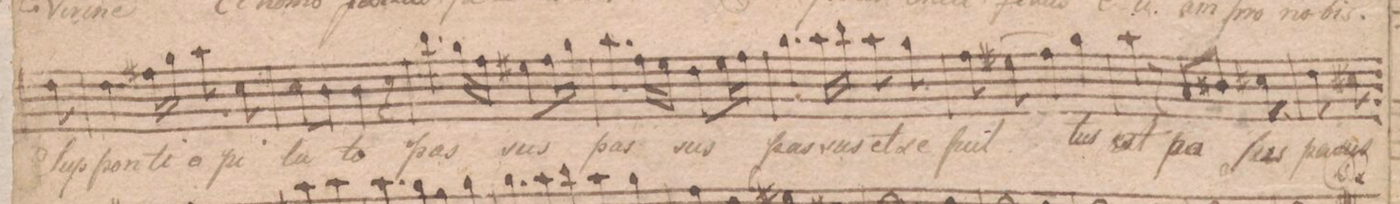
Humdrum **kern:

**kern	**text	**dynam
*I"Baſso.	*	*
*clefF4	*	*
*k[f#c#]	*	*
*met(c|)	*	*
*M3/4	*	*
8F#\	Sub	.
=134	=134	=134
4.F#\	pon-	.
16A#X\LL	-ti-	.
16B\JJ	.	.
8c#\	-o	.
8E\	pi-	.
=135	=135	=135
8E\L	-la-	.
8D\J	.	.
4D\	-to	.
4r	.	.
=136	=136	=136
4.d\	pas-	.
16B\LL	.	.
16A\JJ	.	.
8G#X\L	-sus	.
16A\L	.	.
16B\JJ	.	.
=137	=137	=137
4.c#\	-pas-	.
16A\LL	.	.
16G\JJ	.	.
8F#\L	-sus	.
16G\L	.	.
16A\JJ	.	.
=138	=138	=138
4.B\	pas-	.
16c#\LL	-sus	.
16d\JJ	.	.
8c#\	et	.
8B\	se-	.
=139	=139	=139
(8A\	-pul-	.
8G#X\	.	.
4A\)	.	.
4B\	-tus	.
=140	=140	=140
4c#\	est	.
8r	.	.
8C#/L	pa-	.
8D#X/J	.	.
8E#X\	-ſus	.
=141	=141	=141
8F#\	pa-	.
8E#X\	-sus	.
*-	*-	*-
